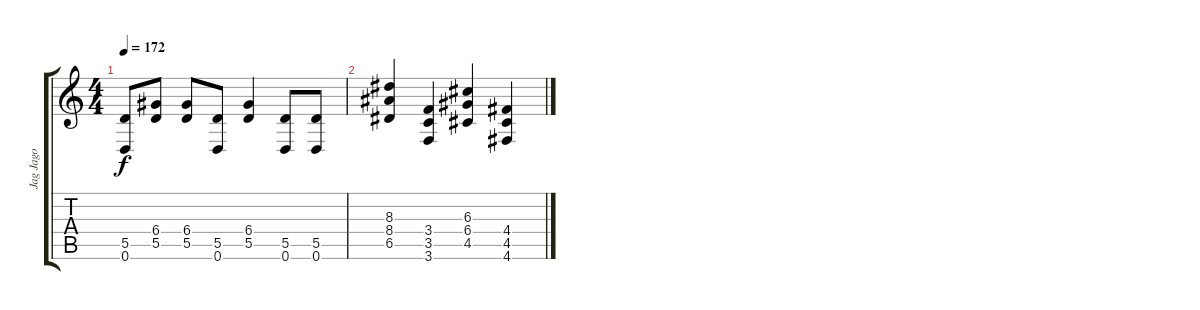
\track ("Jag Jago" "Jag Jago") {instrument distortionguitar}
\staff {score tabs}
\tuning (E4 B3 G3 D3 A2 D2) {hide}
\ts (4 4)
\tempo 172
\clef g2
\ks c
(5.5 0.6).8{dy f} (6.4 5.5).8 (6.4 5.5).8 (5.5 0.6).8 (6.4 5.5).4 (5.5 0.6).8 (5.5 0.6).8 |
(8.3 8.4 6.5).4 (3.4 3.5 3.6).4 (6.3 6.4 4.5).4 (4.4 4.5 4.6).4
